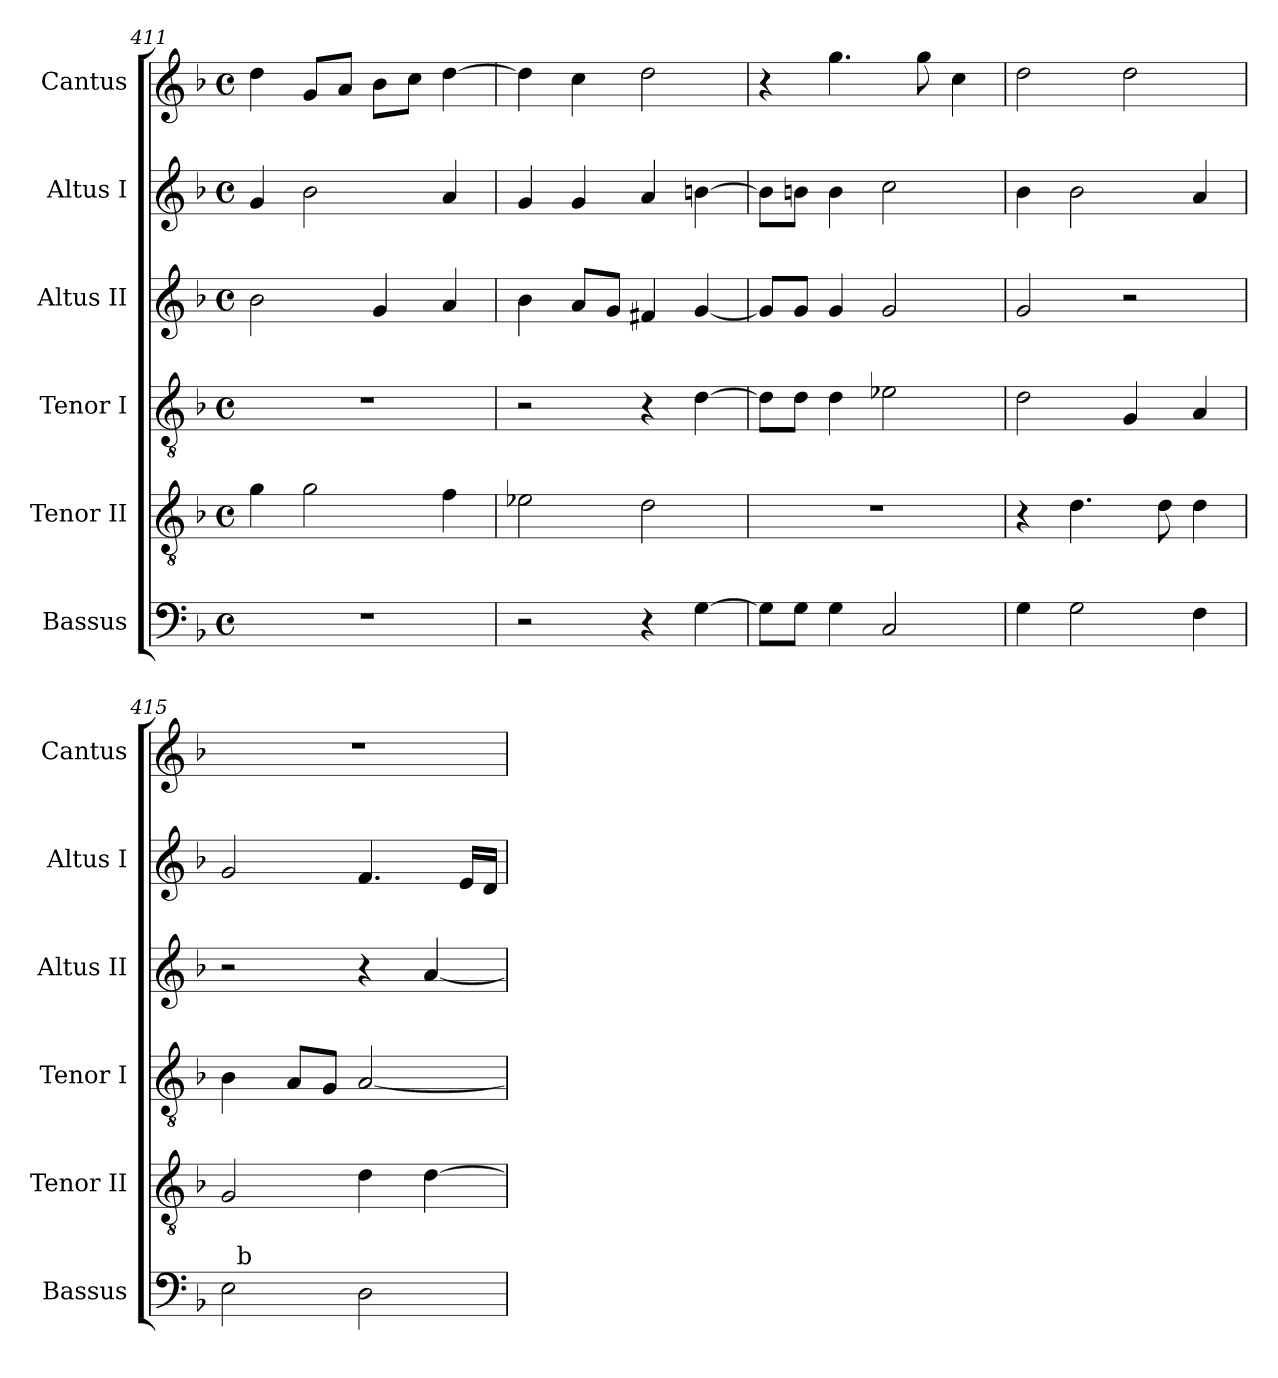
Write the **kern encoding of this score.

**kern	**kern	**kern	**kern	**kern	**kern
*part6	*part5	*part4	*part3	*part2	*part1
*staff6	*staff5	*staff4	*staff3	*staff2	*staff1
*I"Bassus	*I"Tenor II	*I"Tenor I	*I"Altus II	*I"Altus I	*I"Cantus
*I'Bassus	*I'Tenor II	*I'Tenor I	*I'Altus II	*I'Altus I	*I'Cantus
*clefF4	*clefGv2	*clefGv2	*clefG2	*clefG2	*clefG2
*k[b-]	*k[b-]	*k[b-]	*k[b-]	*k[b-]	*k[b-]
*F:	*F:	*F:	*F:	*F:	*F:
*M4/4	*M4/4	*M4/4	*M4/4	*M4/4	*M4/4
*met(c)	*met(c)	*met(c)	*met(c)	*met(c)	*met(c)
=411	=411	=411	=411	=411	=411
1r	4g\	1r	2b-\	4g/	4dd\
.	2g\	.	.	2b-\	8g/L
.	.	.	.	.	8a/J
.	.	.	4g/	.	8b-\L
.	.	.	.	.	8cc\J
.	4f\	.	4a/	4a/	[<4dd\
!!LO:LB:g=z
=412	=412	=412	=412	=412	=412
2r	2e-X\	2r	4b-\	4g/	4dd\]
.	.	.	8a/L	4g/	4cc\
.	.	.	8g/J	.	.
4r	2d\	4r	4f#X/	4a/	2dd\
[>4G\	.	[>4d\	[<4g/	[>4bn\	.
=413	=413	=413	=413	=413	=413
8G\L]	1r	8d\L]	8g/L]	8b\L]	4r
8G\J	.	8d\J	8g/J	8bn\J	.
4G\	.	4d\	4g/	4b\	4.gg\
2C/	.	2e-X\	2g/	2cc\	.
.	.	.	.	.	8gg\
.	.	.	.	.	4cc\
=414	=414	=414	=414	=414	=414
4G\	4r	2d\	2g/	4b-\	2dd\
2G\	4.d\	.	.	2b-\	.
.	.	4G/	2r	.	2dd\
.	8d\	.	.	.	.
4F\	4d\	4A/	.	4a/	.
=415	=415	=415	=415	=415	=415
*^	*	*	*	*	*
2E\	32ryy	2G/	4B-\	2r	2g/	1r
!	!LO:TX:a:t=b	!	!	!	!	!
.	2ryy	.	.	.	.	.
.	.	.	8A/L	.	.	.
.	.	.	8G/J	.	.	.
2D\	.	4d\	[<2A/	4r	4.f/	.
.	4...ryy	.	.	.	.	.
.	.	[>4d\	.	[<4a/	.	.
.	.	.	.	.	16e/LL	.
.	.	.	.	.	16d/JJ	.
*v	*v	*	*	*	*	*
=	=	=	=	=	=
*-	*-	*-	*-	*-	*-
